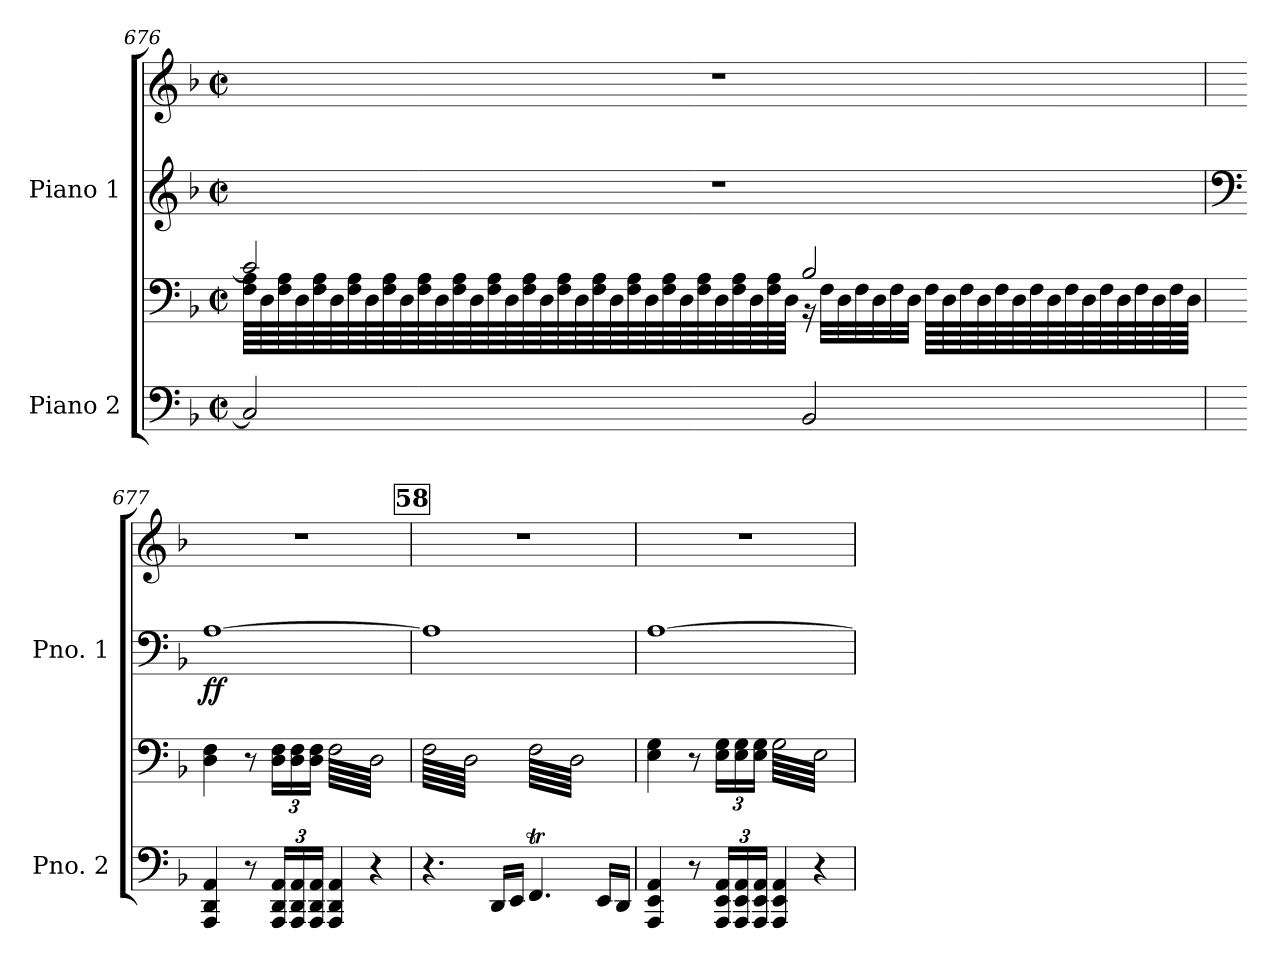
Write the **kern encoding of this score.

**kern	**kern	**kern	**kern	**dynam
*part2	*part2	*part1	*part1	*part1
*staff4	*staff3	*staff2	*staff1	*staff1/2
*I"Piano 2	*	*I"Piano 1	*	*
*I'Pno. 2	*	*I'Pno. 1	*	*
*clefF4	*clefF4	*clefG2	*clefG2	*
*k[b-]	*k[b-]	*k[b-]	*k[b-]	*
*M2/2	*M2/2	*M2/2	*M2/2	*
*met(c|)	*met(c|)	*met(c|)	*met(c|)	*
=676	=676	=676	=676	=676
*	*^	*	*	*
*	*tremolo	*	*	*	*
2C/]	2c/]	64F\ 64A\LLLL	1r	1r	.
.	.	64D\	.	.	.
.	.	64F\ 64A\	.	.	.
.	.	64D\	.	.	.
.	.	64F\ 64A\	.	.	.
.	.	64D\	.	.	.
.	.	64F\ 64A\	.	.	.
.	.	64D\	.	.	.
.	.	64F\ 64A\	.	.	.
.	.	64D\	.	.	.
.	.	64F\ 64A\	.	.	.
.	.	64D\	.	.	.
.	.	64F\ 64A\	.	.	.
.	.	64D\	.	.	.
.	.	64F\ 64A\	.	.	.
.	.	64D\	.	.	.
.	.	64F\ 64A\	.	.	.
.	.	64D\	.	.	.
.	.	64F\ 64A\	.	.	.
.	.	64D\	.	.	.
.	.	64F\ 64A\	.	.	.
.	.	64D\	.	.	.
.	.	64F\ 64A\	.	.	.
.	.	64D\	.	.	.
.	.	64F\ 64A\	.	.	.
.	.	64D\	.	.	.
.	.	64F\ 64A\	.	.	.
.	.	64D\	.	.	.
.	.	64F\ 64A\	.	.	.
.	.	64D\	.	.	.
.	.	64F\ 64A\	.	.	.
.	.	64D\JJJJ	.	.	.
*	*Xtremolo	*	*	*	*
2BB-/	2B-/	16r	.	.	.
.	.	.	.	.	.
.	.	.	.	.	.
.	.	.	.	.	.
.	.	32F\LLL	.	.	.
.	.	.	.	.	.
.	.	32D\	.	.	.
.	.	.	.	.	.
.	.	32F\	.	.	.
.	.	.	.	.	.
.	.	32D\	.	.	.
.	.	.	.	.	.
.	.	32F\	.	.	.
.	.	.	.	.	.
.	.	32D\JJJ	.	.	.
.	.	.	.	.	.
*	*tremolo	*	*	*	*
.	.	64F\LLLL	.	.	.
.	.	64D\	.	.	.
.	.	64F\	.	.	.
.	.	64D\	.	.	.
.	.	64F\	.	.	.
.	.	64D\	.	.	.
.	.	64F\	.	.	.
.	.	64D\	.	.	.
.	.	64F\	.	.	.
.	.	64D\	.	.	.
.	.	64F\	.	.	.
.	.	64D\	.	.	.
.	.	64F\	.	.	.
.	.	64D\	.	.	.
.	.	64F\	.	.	.
.	.	64D\JJJJ	.	.	.
*	*Xtremolo	*	*	*	*
*	*v	*v	*	*	*
=677	=677	=677	=677	=677
*	*	*clefF4	*	*
*	*^	*	*	*
!	!	!	!	!	!LO:DY:b=2
*	*v	*v	*	*	*
4AAA/ 4DD/ 4AA/	4D\ 4F\	[1A	1r	ff
.	.	.	.	.
.	.	.	.	.
.	.	.	.	.
.	.	.	.	.
.	.	.	.	.
.	.	.	.	.
.	.	.	.	.
8r	8r	.	.	.
*Xbrackettup	*Xbrackettup	*	*	*
24AAA/ 24DD/ 24AA/LL	24D\ 24F\LL	.	.	.
24AAA/ 24DD/ 24AA/	24D\ 24F\	.	.	.
24AAA/ 24DD/ 24AA/JJ	24D\ 24F\JJ	.	.	.
*	*tremolo	*	*	*
4AAA/ 4DD/ 4AA/	64F\LLLL	.	.	.
.	64D\	.	.	.
.	64F\	.	.	.
.	64D\	.	.	.
.	64F\	.	.	.
.	64D\	.	.	.
.	64F\	.	.	.
.	64D\	.	.	.
.	64F\	.	.	.
.	64D\	.	.	.
.	64F\	.	.	.
.	64D\	.	.	.
.	64F\	.	.	.
.	64D\	.	.	.
.	64F\	.	.	.
.	64D\	.	.	.
4r	64F\	.	.	.
.	64D\	.	.	.
.	64F\	.	.	.
.	64D\	.	.	.
.	64F\	.	.	.
.	64D\	.	.	.
.	64F\	.	.	.
.	64D\	.	.	.
.	64F\	.	.	.
.	64D\	.	.	.
.	64F\	.	.	.
.	64D\	.	.	.
.	64F\	.	.	.
.	64D\	.	.	.
.	64F\	.	.	.
.	64D\JJJJ	.	.	.
!!LO:LB:g=z
!!LO:REH:place=s1:a:B:fs=14:t=58
=678	=678	=678	=678	=678
4.r	64F\LLLL	1A]	1r	.
.	64D\	.	.	.
.	64F\	.	.	.
.	64D\	.	.	.
.	64F\	.	.	.
.	64D\	.	.	.
.	64F\	.	.	.
.	64D\	.	.	.
.	64F\	.	.	.
.	64D\	.	.	.
.	64F\	.	.	.
.	64D\	.	.	.
.	64F\	.	.	.
.	64D\	.	.	.
.	64F\	.	.	.
.	64D\	.	.	.
.	64F\	.	.	.
.	64D\	.	.	.
.	64F\	.	.	.
.	64D\	.	.	.
.	64F\	.	.	.
.	64D\	.	.	.
.	64F\	.	.	.
.	64D\	.	.	.
16DD/LL	64F\	.	.	.
.	64D\	.	.	.
.	64F\	.	.	.
.	64D\	.	.	.
16EE/JJ	64F\	.	.	.
.	64D\	.	.	.
.	64F\	.	.	.
.	64D\JJJJ	.	.	.
4.FFT/	64F\LLLL	.	.	.
.	64D\	.	.	.
.	64F\	.	.	.
.	64D\	.	.	.
.	64F\	.	.	.
.	64D\	.	.	.
.	64F\	.	.	.
.	64D\	.	.	.
.	64F\	.	.	.
.	64D\	.	.	.
.	64F\	.	.	.
.	64D\	.	.	.
.	64F\	.	.	.
.	64D\	.	.	.
.	64F\	.	.	.
.	64D\	.	.	.
.	64F\	.	.	.
.	64D\	.	.	.
.	64F\	.	.	.
.	64D\	.	.	.
.	64F\	.	.	.
.	64D\	.	.	.
.	64F\	.	.	.
.	64D\	.	.	.
16EE/LL	64F\	.	.	.
.	64D\	.	.	.
.	64F\	.	.	.
.	64D\	.	.	.
16DD/JJ	64F\	.	.	.
.	64D\	.	.	.
.	64F\	.	.	.
.	64D\JJJJ	.	.	.
*	*Xtremolo	*	*	*
=679	=679	=679	=679	=679
4AAA/ 4EE/ 4AA/	4E\ 4G\	[1A	1r	.
.	.	.	.	.
.	.	.	.	.
.	.	.	.	.
.	.	.	.	.
.	.	.	.	.
.	.	.	.	.
.	.	.	.	.
.	.	.	.	.
.	.	.	.	.
.	.	.	.	.
.	.	.	.	.
.	.	.	.	.
.	.	.	.	.
.	.	.	.	.
.	.	.	.	.
8r	8r	.	.	.
24AAA/ 24EE/ 24AA/LL	24E\ 24G\LL	.	.	.
24AAA/ 24EE/ 24AA/	24E\ 24G\	.	.	.
24AAA/ 24EE/ 24AA/JJ	24E\ 24G\JJ	.	.	.
*	*tremolo	*	*	*
4AAA/ 4EE/ 4AA/	64G\LLLL	.	.	.
.	64E\	.	.	.
.	64G\	.	.	.
.	64E\	.	.	.
.	64G\	.	.	.
.	64E\	.	.	.
.	64G\	.	.	.
.	64E\	.	.	.
.	64G\	.	.	.
.	64E\	.	.	.
.	64G\	.	.	.
.	64E\	.	.	.
.	64G\	.	.	.
.	64E\	.	.	.
.	64G\	.	.	.
.	64E\	.	.	.
4r	64G\	.	.	.
.	64E\	.	.	.
.	64G\	.	.	.
.	64E\	.	.	.
.	64G\	.	.	.
.	64E\	.	.	.
.	64G\	.	.	.
.	64E\	.	.	.
.	64G\	.	.	.
.	64E\	.	.	.
.	64G\	.	.	.
.	64E\	.	.	.
.	64G\	.	.	.
.	64E\	.	.	.
.	64G\	.	.	.
.	64E\JJJJ	.	.	.
*	*Xtremolo	*	*	*
.	.	.	.	.
.	.	.	.	.
.	.	.	.	.
.	.	.	.	.
.	.	.	.	.
.	.	.	.	.
.	.	.	.	.
.	.	.	.	.
.	.	.	.	.
.	.	.	.	.
.	.	.	.	.
.	.	.	.	.
.	.	.	.	.
.	.	.	.	.
.	.	.	.	.
.	.	.	.	.
=	=	=	=	=
*-	*-	*-	*-	*-
